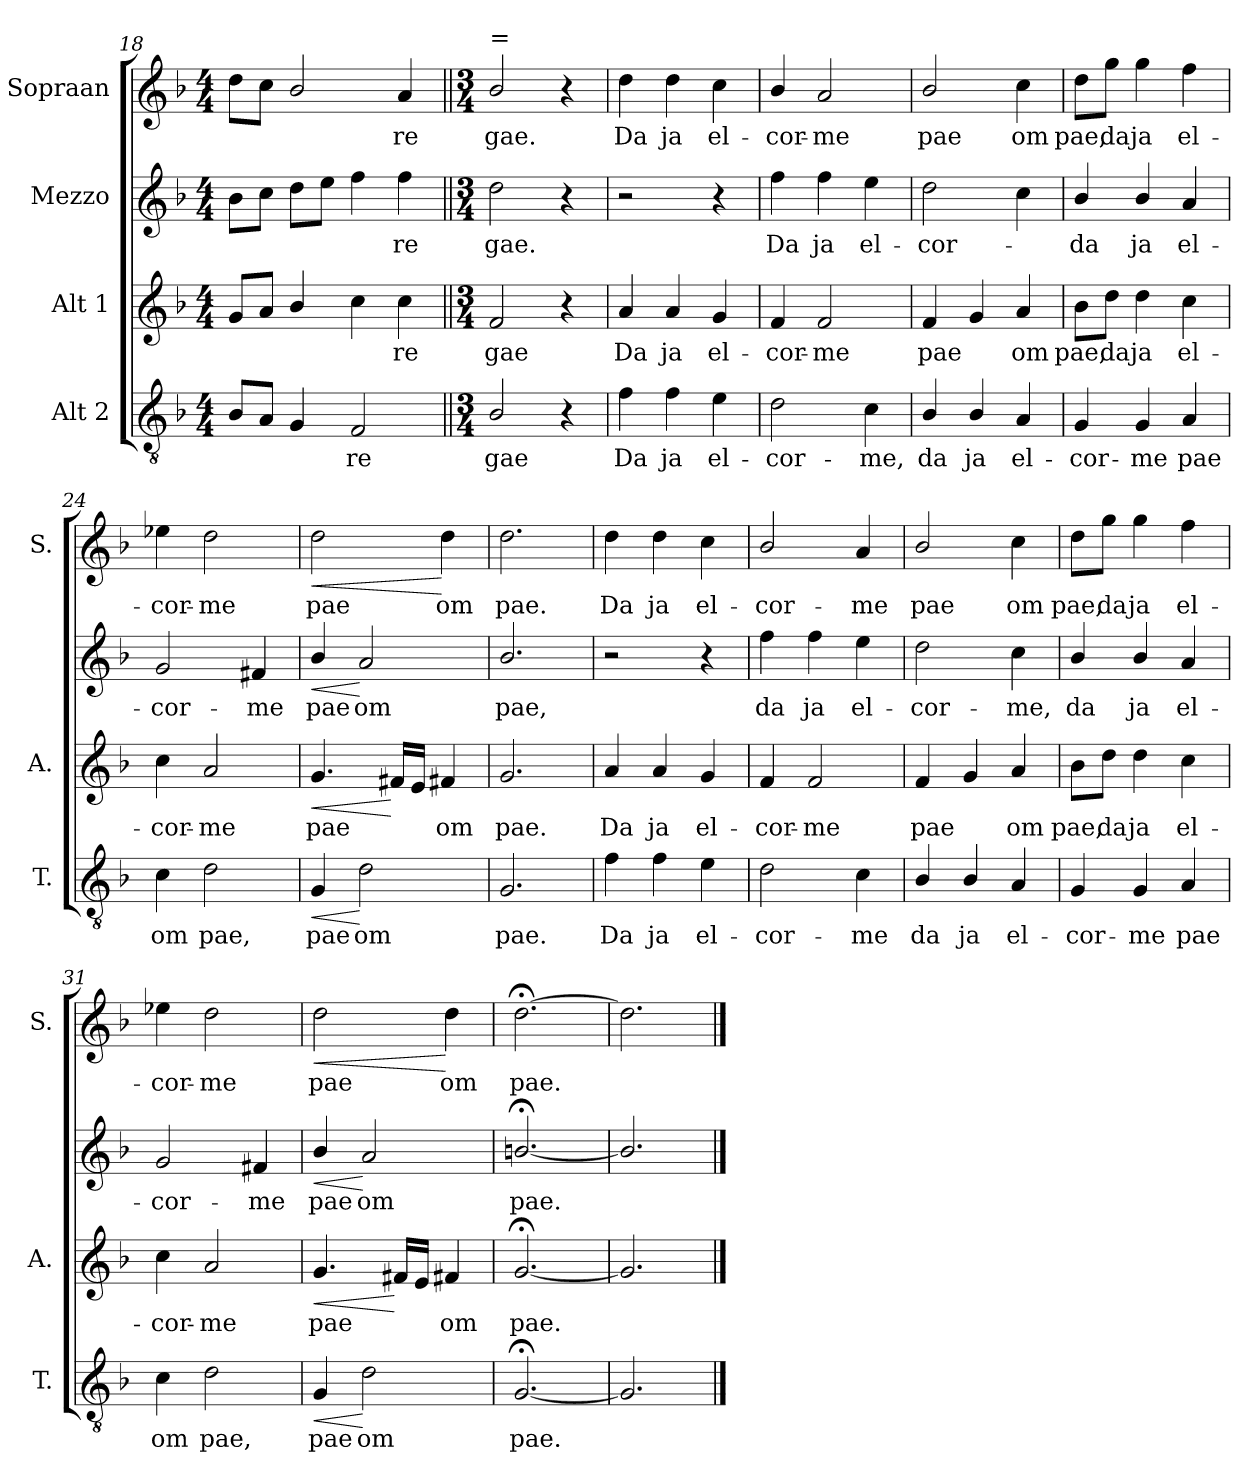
**kern	**text	**dynam	**kern	**text	**dynam	**kern	**text	**dynam	**kern	**text	**dynam
*part4	*part4	*part4	*part3	*part3	*part3	*part2	*part2	*part2	*part1	*part1	*part1
*staff4	*staff4	*staff4	*staff3	*staff3	*staff3	*staff2	*staff2	*staff2	*staff1	*staff1	*staff1
*I"Alt 2	*	*	*I"Alt 1	*	*	*I"Mezzo	*	*	*I"Sopraan	*	*
*I'T.	*	*	*I'A.	*	*	*	*	*	*I'S.	*	*
*clefGv2	*	*	*clefG2	*	*	*clefG2	*	*	*clefG2	*	*
*ITrd7c12	*	*	*	*	*	*	*	*	*	*	*
*k[b-]	*	*	*k[b-]	*	*	*k[b-]	*	*	*k[b-]	*	*
*F:	*	*	*F:	*	*	*F:	*	*	*F:	*	*
*M4/4	*	*	*M4/4	*	*	*M4/4	*	*	*M4/4	*	*
=18	=18	=18	=18	=18	=18	=18	=18	=18	=18	=18	=18
8BB-/L	.	.	8g/L	.	.	8b-\L	.	.	8dd\L	.	.
8AA/J	.	.	8a/J	.	.	8cc\J	.	.	8cc\J	.	.
4GG/	.	.	4b-/	.	.	8dd\L	.	.	2b-/	.	.
.	.	.	.	.	.	8ee\J	.	.	.	.	.
!	!LO:LY:b	!	!	!	!	!	!	!	!	!	!
2FF/	-re	.	4cc\	.	.	4ff\	.	.	.	.	.
!	!	!	!	!LO:LY:b	!	!	!LO:LY:b	!	!	!LO:LY:b	!
.	.	.	4cc\	-re	.	4ff\	-re	.	4a/	-re	.
=19||	=19||	=19||	=19||	=19||	=19||	=19||	=19||	=19||	=19||	=19||	=19||
*M3/4	*	*	*M3/4	*	*	*M3/4	*	*	*M3/4	*	*
!	!	!	!	!	!	!	!	!	!LO:TX:a:t==	!	!
!	!LO:LY:b	!	!	!LO:LY:b	!	!	!LO:LY:b	!	!	!LO:LY:b	!
2BB-/	gae	.	2f/	gae	.	2dd\	gae.	.	2b-/	gae.	.
4r	.	.	4r	.	.	4r	.	.	4r	.	.
=20	=20	=20	=20	=20	=20	=20	=20	=20	=20	=20	=20
!	!LO:LY:b	!	!	!LO:LY:b	!	!	!	!	!	!LO:LY:b	!
4F\	Da	.	4a/	Da	.	2r	.	.	4dd\	Da	.
!	!LO:LY:b	!	!	!LO:LY:b	!	!	!	!	!	!LO:LY:b	!
4F\	ja	.	4a/	ja	.	.	.	.	4dd\	ja	.
!	!LO:LY:b	!	!	!LO:LY:b	!	!	!	!	!	!LO:LY:b	!
4E\	el-	.	4g/	el-	.	4r	.	.	4cc\	el-	.
!!LO:LB:g=z
=21	=21	=21	=21	=21	=21	=21	=21	=21	=21	=21	=21
!	!LO:LY:b	!	!	!LO:LY:b	!	!	!LO:LY:b	!	!	!LO:LY:b	!
2D\	-cor-	.	4f/	-cor-	.	4ff\	Da	.	4b-/	-cor-	.
!	!	!	!	!LO:LY:b	!	!	!LO:LY:b	!	!	!LO:LY:b	!
.	.	.	2f/	-me	.	4ff\	ja	.	2a/	-me	.
!	!LO:LY:b	!	!	!	!	!	!LO:LY:b	!	!	!	!
4C\	-me,	.	.	.	.	4ee\	el-	.	.	.	.
=22	=22	=22	=22	=22	=22	=22	=22	=22	=22	=22	=22
!	!LO:LY:b	!	!	!LO:LY:b	!	!	!LO:LY:b	!	!	!LO:LY:b	!
4BB-/	da	.	4f/	pae	.	2dd\	-cor-	.	2b-/	pae	.
!	!LO:LY:b	!	!	!	!	!	!	!	!	!	!
4BB-/	ja	.	4g/	.	.	.	.	.	.	.	.
!	!LO:LY:b	!	!	!LO:LY:b	!	!	!	!	!	!LO:LY:b	!
4AA/	el-	.	4a/	om	.	4cc\	.	.	4cc\	om	.
=23	=23	=23	=23	=23	=23	=23	=23	=23	=23	=23	=23
!	!LO:LY:b	!	!	!LO:LY:b	!	!	!LO:LY:b	!	!	!LO:LY:b	!
4GG/	-cor-	.	8b-\L	pae,	.	4b-/	-da	.	8dd\L	pae,	.
!	!	!	!	!LO:LY:b	!	!	!	!	!	!LO:LY:b	!
.	.	.	8dd\J	da	.	.	.	.	8gg\J	da	.
!	!LO:LY:b	!	!	!LO:LY:b	!	!	!LO:LY:b	!	!	!LO:LY:b	!
4GG/	-me	.	4dd\	ja	.	4b-/	ja	.	4gg\	ja	.
!	!LO:LY:b	!	!	!LO:LY:b	!	!	!LO:LY:b	!	!	!LO:LY:b	!
4AA/	pae	.	4cc\	el-	.	4a/	el-	.	4ff\	el-	.
=24	=24	=24	=24	=24	=24	=24	=24	=24	=24	=24	=24
!	!LO:LY:b	!	!	!LO:LY:b	!	!	!LO:LY:b	!	!	!LO:LY:b	!
4C\	om	.	4cc\	-cor-	.	2g/	-cor-	.	4ee-X\	-cor-	.
!	!LO:LY:b	!	!	!LO:LY:b	!	!	!	!	!	!LO:LY:b	!
2D\	pae,	.	2a/	-me	.	.	.	.	2dd\	-me	.
!	!	!	!	!	!	!	!LO:LY:b	!	!	!	!
.	.	.	.	.	.	4f#X/	-me	.	.	.	.
=25	=25	=25	=25	=25	=25	=25	=25	=25	=25	=25	=25
!	!LO:LY:b	!LO:HP:b	!	!LO:LY:b	!LO:HP:b	!	!LO:LY:b	!LO:HP:b	!	!LO:LY:b	!LO:HP:b
4GG/	pae	<	4.g/	pae	<	4b-/	pae	<	2dd\	pae	<
!	!LO:LY:b	!	!	!	!	!	!LO:LY:b	!	!	!	!
2D\	om	[	.	.	.	2a/	om	[	.	.	.
.	.	.	16f#X/LL	.	[	.	.	.	.	.	.
.	.	.	16e/JJ	.	.	.	.	.	.	.	.
!	!	!	!	!LO:LY:b	!	!	!	!	!	!LO:LY:b	!
.	.	.	4f#X/	om	.	.	.	.	4dd\	om	[
=26	=26	=26	=26	=26	=26	=26	=26	=26	=26	=26	=26
!	!LO:LY:b	!	!	!LO:LY:b	!	!	!LO:LY:b	!	!	!LO:LY:b	!
2.GG/	pae.	.	2.g/	pae.	.	2.b-/	pae,	.	2.dd\	pae.	.
=27	=27	=27	=27	=27	=27	=27	=27	=27	=27	=27	=27
!	!LO:LY:b	!	!	!LO:LY:b	!	!	!	!	!	!LO:LY:b	!
4F\	Da	.	4a/	Da	.	2r	.	.	4dd\	Da	.
!	!LO:LY:b	!	!	!LO:LY:b	!	!	!	!	!	!LO:LY:b	!
4F\	ja	.	4a/	ja	.	.	.	.	4dd\	ja	.
!	!LO:LY:b	!	!	!LO:LY:b	!	!	!	!	!	!LO:LY:b	!
4E\	el-	.	4g/	el-	.	4r	.	.	4cc\	el-	.
!!LO:LB:g=z
=28	=28	=28	=28	=28	=28	=28	=28	=28	=28	=28	=28
!	!LO:LY:b	!	!	!LO:LY:b	!	!	!LO:LY:b	!	!	!LO:LY:b	!
2D\	-cor-	.	4f/	-cor-	.	4ff\	da	.	2b-/	-cor-	.
!	!	!	!	!LO:LY:b	!	!	!LO:LY:b	!	!	!	!
.	.	.	2f/	-me	.	4ff\	ja	.	.	.	.
!	!LO:LY:b	!	!	!	!	!	!LO:LY:b	!	!	!LO:LY:b	!
4C\	-me	.	.	.	.	4ee\	el-	.	4a/	-me	.
=29	=29	=29	=29	=29	=29	=29	=29	=29	=29	=29	=29
!	!LO:LY:b	!	!	!LO:LY:b	!	!	!LO:LY:b	!	!	!LO:LY:b	!
4BB-/	da	.	4f/	pae	.	2dd\	-cor-	.	2b-/	pae	.
!	!LO:LY:b	!	!	!	!	!	!	!	!	!	!
4BB-/	ja	.	4g/	.	.	.	.	.	.	.	.
!	!LO:LY:b	!	!	!LO:LY:b	!	!	!LO:LY:b	!	!	!LO:LY:b	!
4AA/	el-	.	4a/	om	.	4cc\	-me,	.	4cc\	om	.
=30	=30	=30	=30	=30	=30	=30	=30	=30	=30	=30	=30
!	!LO:LY:b	!	!	!LO:LY:b	!	!	!LO:LY:b	!	!	!LO:LY:b	!
4GG/	-cor-	.	8b-\L	pae,	.	4b-/	da	.	8dd\L	pae,	.
!	!	!	!	!LO:LY:b	!	!	!	!	!	!LO:LY:b	!
.	.	.	8dd\J	da	.	.	.	.	8gg\J	da	.
!	!LO:LY:b	!	!	!LO:LY:b	!	!	!LO:LY:b	!	!	!LO:LY:b	!
4GG/	-me	.	4dd\	ja	.	4b-/	ja	.	4gg\	ja	.
!	!LO:LY:b	!	!	!LO:LY:b	!	!	!LO:LY:b	!	!	!LO:LY:b	!
4AA/	pae	.	4cc\	el-	.	4a/	el-	.	4ff\	el-	.
=31	=31	=31	=31	=31	=31	=31	=31	=31	=31	=31	=31
!	!LO:LY:b	!	!	!LO:LY:b	!	!	!LO:LY:b	!	!	!LO:LY:b	!
4C\	om	.	4cc\	-cor-	.	2g/	-cor-	.	4ee-X\	-cor-	.
!	!LO:LY:b	!	!	!LO:LY:b	!	!	!	!	!	!LO:LY:b	!
2D\	pae,	.	2a/	-me	.	.	.	.	2dd\	-me	.
!	!	!	!	!	!	!	!LO:LY:b	!	!	!	!
.	.	.	.	.	.	4f#X/	-me	.	.	.	.
=32	=32	=32	=32	=32	=32	=32	=32	=32	=32	=32	=32
!	!LO:LY:b	!LO:HP:b	!	!LO:LY:b	!LO:HP:b	!	!LO:LY:b	!LO:HP:b	!	!LO:LY:b	!LO:HP:b
4GG/	pae	<	4.g/	pae	<	4b-/	pae	<	2dd\	pae	<
!	!LO:LY:b	!	!	!	!	!	!LO:LY:b	!	!	!	!
2D\	om	[	.	.	.	2a/	om	[	.	.	.
.	.	.	16f#X/LL	.	[	.	.	.	.	.	.
.	.	.	16e/JJ	.	.	.	.	.	.	.	.
!	!	!	!	!LO:LY:b	!	!	!	!	!	!LO:LY:b	!
.	.	.	4f#X/	om	.	.	.	.	4dd\	om	[
=33	=33	=33	=33	=33	=33	=33	=33	=33	=33	=33	=33
!	!LO:LY:b	!	!	!LO:LY:b	!	!	!LO:LY:b	!	!	!LO:LY:b	!
[2.GG;/	pae.	.	[2.g;/	pae.	.	[2.bn;</	pae.	.	[2.dd;<\	pae.	.
=34	=34	=34	=34	=34	=34	=34	=34	=34	=34	=34	=34
2.GG/]	.	.	2.g/]	.	.	2.b/]	.	.	2.dd\]	.	.
==	==	==	==	==	==	==	==	==	==	==	==
*-	*-	*-	*-	*-	*-	*-	*-	*-	*-	*-	*-
